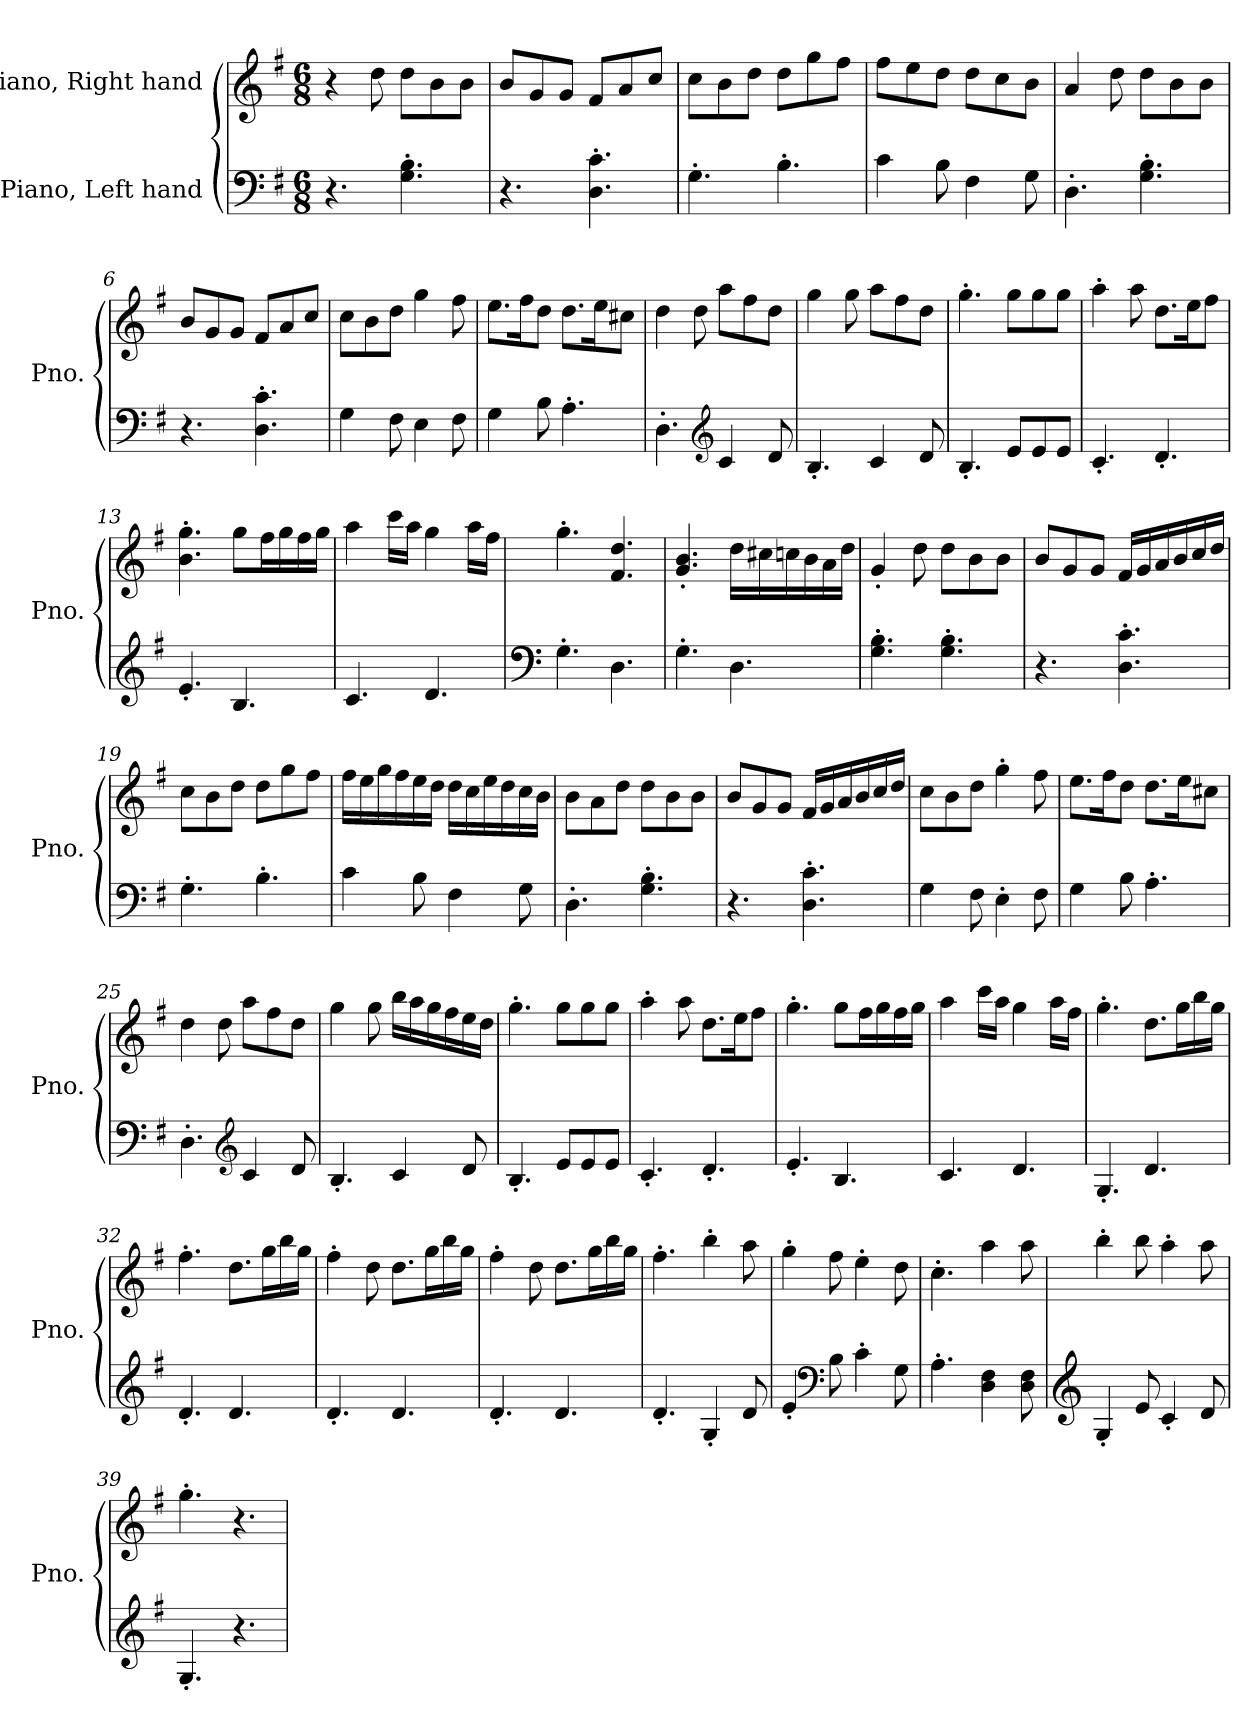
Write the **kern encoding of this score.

**kern	**kern
*part2	*part1
*staff2	*staff1
*I"Piano, Left hand	*I"Piano, Right hand
*I'Pno.	*I'Pno.
*clefF4	*clefG2
*k[f#]	*k[f#]
*M6/8	*M6/8
*MM120	*MM120
=1	=1
4.r	4r
.	8dd\
4.G\' 4.B\'	8dd\L
.	8b\
.	8b\J
=2	=2
4.r	8b/L
.	8g/
.	8g/J
4.D\' 4.c\'	8f#/L
.	8a/
.	8cc/J
=3	=3
4.G'\	8cc\L
.	8b\
.	8dd\J
4.B'\	8dd\L
.	8gg\
.	8ff#\J
=4	=4
4c\	8ff#\L
.	8ee\
8B\	8dd\J
4F#\	8dd\L
.	8cc\
8G\	8b\J
=5	=5
4.D'\	4a/
.	8dd\
4.G\' 4.B\'	8dd\L
.	8b\
.	8b\J
!!LO:LB:g=z
=6	=6
4.r	8b/L
.	8g/
.	8g/J
4.D\' 4.c\'	8f#/L
.	8a/
.	8cc/J
=7	=7
4G\	8cc\L
.	8b\
8F#\	8dd\J
4E\	4gg\
8F#\	8ff#\
=8	=8
4G\	8.ee\L
.	16ff#\K
8B\	8dd\J
4.A'\	8.dd\L
.	16ee\K
.	8cc#X\J
=9	=9
4.D'\	4dd\
.	8dd\
*clefG2	*
4c/	8aa\L
.	8ff#\
8d/	8dd\J
=10	=10
4.B'/	4gg\
.	8gg\
4c/	8aa\L
.	8ff#\
8d/	8dd\J
=11	=11
4.B'/	4.gg'\
8e/L	8gg\L
8e/	8gg\
8e/J	8gg\J
!!LO:LB:g=z
=12	=12
4.c'/	4aa'\
.	8aa\
4.d'/	8.dd\L
.	16ee\K
.	8ff#\J
=13	=13
4.e'/	4.b\' 4.gg\'
4.B/	8gg\L
.	16ff#\L
.	16gg\
.	16ff#\
.	16gg\JJ
=14	=14
4.c/	4aa\
.	16ccc\LL
.	16aa\JJ
4.d/	4gg\
.	16aa\LL
.	16ff#\JJ
=15	=15
*clefF4	*
4.G'\	4.gg'\
4.D\	4.f#/ 4.dd/
=16	=16
4.G'\	4.g/' 4.b/'
4.D\	16dd\LL
.	16cc#X\
.	16ccn\
.	16b\
.	16a\
.	16dd\JJ
=17	=17
4.G\' 4.B\'	4g'/
.	8dd\
4.G\' 4.B\'	8dd\L
.	8b\
.	8b\J
!!LO:LB:g=z
=18	=18
4.r	8b/L
.	8g/
.	8g/J
4.D\' 4.c\'	16f#/LL
.	16g/
.	16a/
.	16b/
.	16cc/
.	16dd/JJ
=19	=19
4.G'\	8cc\L
.	8b\
.	8dd\J
4.B'\	8dd\L
.	8gg\
.	8ff#\J
=20	=20
4c\	16ff#\LL
.	16ee\
.	16gg\
.	16ff#\
8B\	16ee\
.	16dd\JJ
4F#\	16dd\LL
.	16cc\
.	16ee\
.	16dd\
8G\	16cc\
.	16b\JJ
=21	=21
4.D'\	8b\L
.	8a\
.	8dd\J
4.G\' 4.B\'	8dd\L
.	8b\
.	8b\J
=22	=22
4.r	8b/L
.	8g/
.	8g/J
4.D\' 4.c\'	16f#/LL
.	16g/
.	16a/
.	16b/
.	16cc/
.	16dd/JJ
!!LO:LB:g=z
=23	=23
4G\	8cc\L
.	8b\
8F#\	8dd\J
4E'\	4gg'\
8F#\	8ff#\
=24	=24
4G\	8.ee\L
.	16ff#\K
8B\	8dd\J
4.A'\	8.dd\L
.	16ee\K
.	8cc#X\J
=25	=25
4.D'\	4dd\
.	8dd\
*clefG2	*
4c/	8aa\L
.	8ff#\
8d/	8dd\J
=26	=26
4.B'/	4gg\
.	8gg\
4c/	16bb\LL
.	16aa\
.	16gg\
.	16ff#\
8d/	16ee\
.	16dd\JJ
=27	=27
4.B'/	4.gg'\
8e/L	8gg\L
8e/	8gg\
8e/J	8gg\J
=28	=28
4.c'/	4aa'\
.	8aa\
4.d'/	8.dd\L
.	16ee\K
.	8ff#\J
!!LO:LB:g=z
=29	=29
4.e'/	4.gg'\
4.B/	8gg\L
.	16ff#\L
.	16gg\
.	16ff#\
.	16gg\JJ
=30	=30
4.c/	4aa\
.	16ccc\LL
.	16aa\JJ
4.d/	4gg\
.	16aa\LL
.	16ff#\JJ
=31	=31
4.G'/	4.gg'\
4.d/	8.dd\L
.	16gg\L
.	16bb\
.	16gg\JJ
=32	=32
4.d'/	4.ff#'\
4.d/	8.dd\L
.	16gg\L
.	16bb\
.	16gg\JJ
=33	=33
4.d'/	4ff#'\
.	8dd\
4.d/	8.dd\L
.	16gg\L
.	16bb\
.	16gg\JJ
=34	=34
4.d'/	4ff#'\
.	8dd\
4.d/	8.dd\L
.	16gg\L
.	16bb\
.	16gg\JJ
!!LO:PB:g=z
=35	=35
4.d'/	4.ff#'\
4G'/	4bb'\
8d/	8aa\
=36	=36
4e'/	4gg'\
*clefF4	*
8B\	8ff#\
4c'\	4ee'\
8G\	8dd\
=37	=37
4.A'\	4.cc'\
4D\ 4F#\	4aa\
8D\ 8F#\	8aa\
=38	=38
*clefG2	*
4G'/	4bb'\
8e/	8bb\
4c'/	4aa'\
8d/	8aa\
=39	=39
4.G'/	4.gg'\
4.r	4.r
=	=
*-	*-
